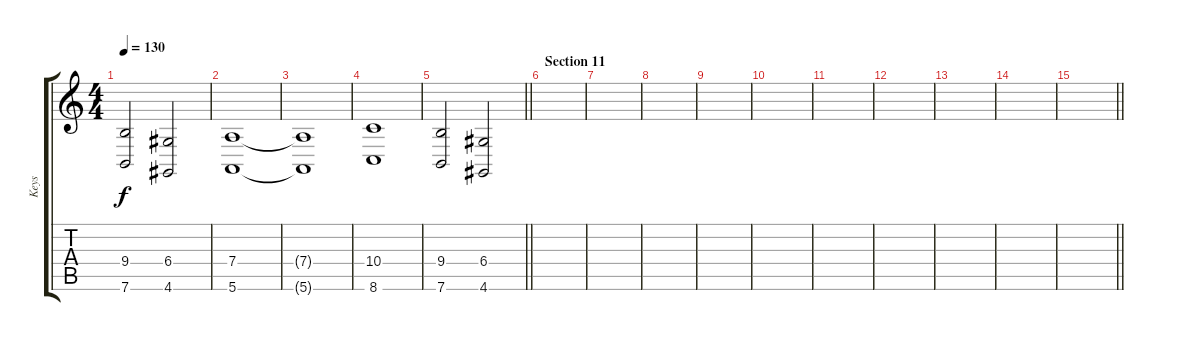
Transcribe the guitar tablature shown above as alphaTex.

\track ("Keys" "Keys") {instrument stringensemble1}
\staff {score tabs}
\tuning (E4 B3 G3 D3 A2 E2) {hide}
\ts (4 4)
\tempo 130
\clef g2
\ks c
(9.4 7.6).2{dy f} (6.4 4.6).2 |
(7.4 5.6).1 |
(7.4{t} 5.6{t}).1 |
(10.4 8.6).1 |
\barLineRight lightlight
(9.4 7.6).2 (6.4 4.6).2 |
\section ("" "Section 11")
|
|
|
|
|
|
|
|
|
\barLineRight lightlight
